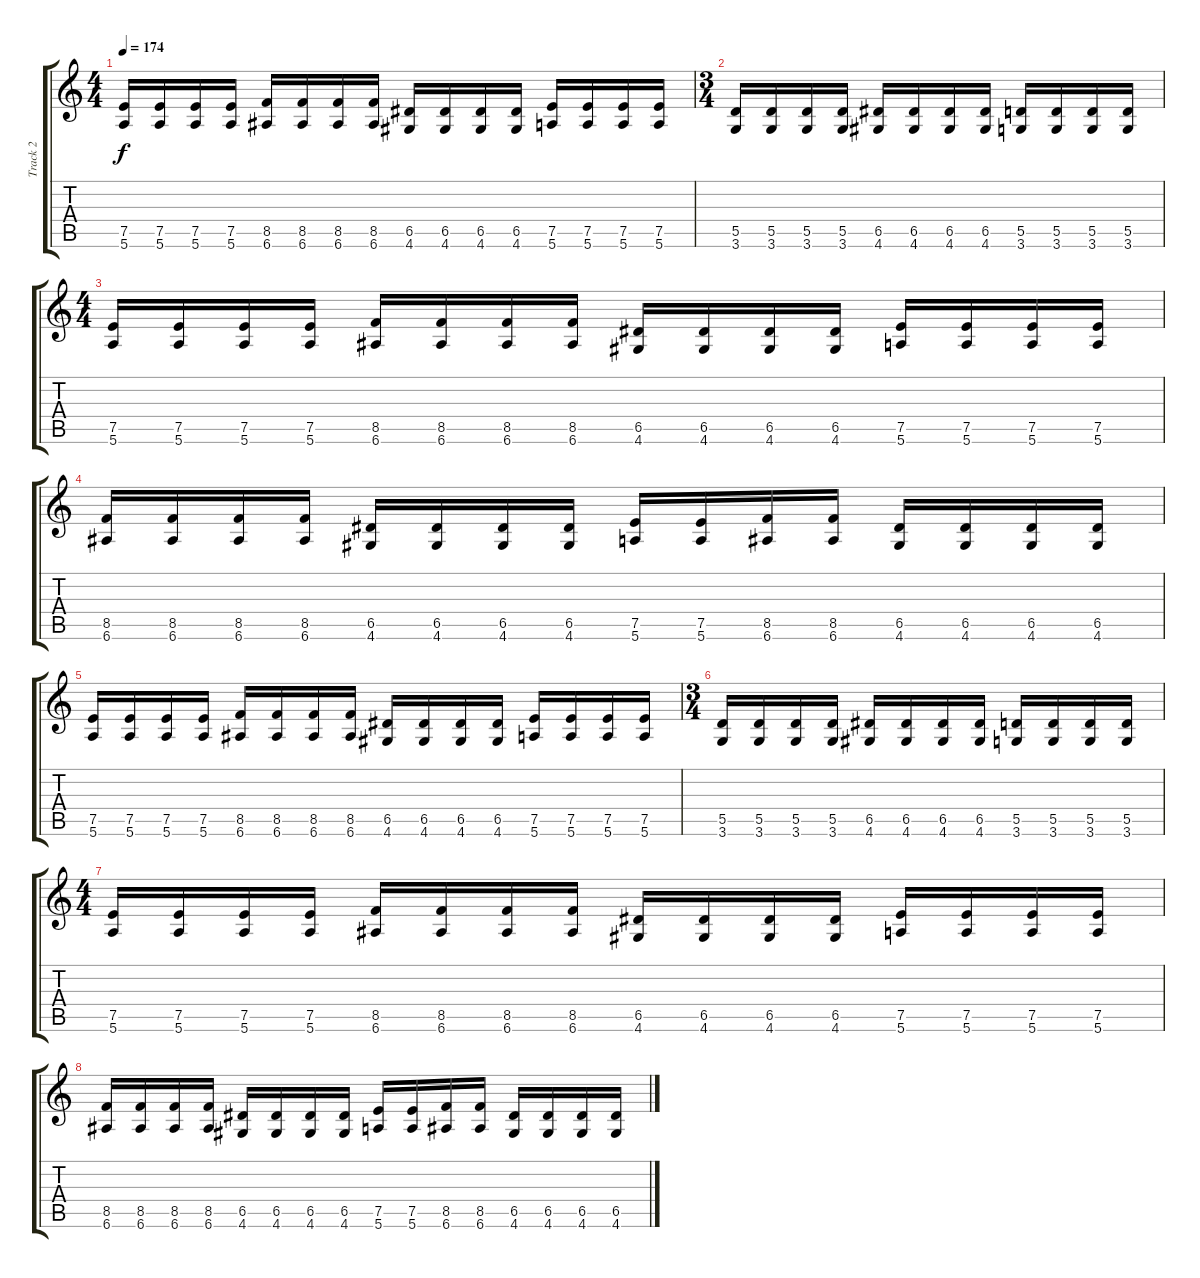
\track ("Track 2" "Track 2") {instrument distortionguitar}
\staff {score tabs}
\tuning (E4 B3 G3 D3 A2 E2) {hide}
\ts (4 4)
\tempo 174
\clef g2
\ks c
(7.5 5.6).16{dy f} (7.5 5.6).16 (7.5 5.6).16 (7.5 5.6).16 (8.5 6.6).16 (8.5 6.6).16 (8.5 6.6).16 (8.5 6.6).16 (6.5 4.6).16 (6.5 4.6).16 (6.5 4.6).16 (6.5 4.6).16 (7.5 5.6).16 (7.5 5.6).16 (7.5 5.6).16 (7.5 5.6).16 |
\ts (3 4)
(5.5 3.6).16 (5.5 3.6).16 (5.5 3.6).16 (5.5 3.6).16 (6.5 4.6).16 (6.5 4.6).16 (6.5 4.6).16 (6.5 4.6).16 (5.5 3.6).16 (5.5 3.6).16 (5.5 3.6).16 (5.5 3.6).16 |
\ts (4 4)
(7.5 5.6).16 (7.5 5.6).16 (7.5 5.6).16 (7.5 5.6).16 (8.5 6.6).16 (8.5 6.6).16 (8.5 6.6).16 (8.5 6.6).16 (6.5 4.6).16 (6.5 4.6).16 (6.5 4.6).16 (6.5 4.6).16 (7.5 5.6).16 (7.5 5.6).16 (7.5 5.6).16 (7.5 5.6).16 |
(8.5 6.6).16 (8.5 6.6).16 (8.5 6.6).16 (8.5 6.6).16 (6.5 4.6).16 (6.5 4.6).16 (6.5 4.6).16 (6.5 4.6).16 (7.5 5.6).16 (7.5 5.6).16 (8.5 6.6).16 (8.5 6.6).16 (6.5 4.6).16 (6.5 4.6).16 (6.5 4.6).16 (6.5 4.6).16 |
(7.5 5.6).16 (7.5 5.6).16 (7.5 5.6).16 (7.5 5.6).16 (8.5 6.6).16 (8.5 6.6).16 (8.5 6.6).16 (8.5 6.6).16 (6.5 4.6).16 (6.5 4.6).16 (6.5 4.6).16 (6.5 4.6).16 (7.5 5.6).16 (7.5 5.6).16 (7.5 5.6).16 (7.5 5.6).16 |
\ts (3 4)
(5.5 3.6).16 (5.5 3.6).16 (5.5 3.6).16 (5.5 3.6).16 (6.5 4.6).16 (6.5 4.6).16 (6.5 4.6).16 (6.5 4.6).16 (5.5 3.6).16 (5.5 3.6).16 (5.5 3.6).16 (5.5 3.6).16 |
\ts (4 4)
(7.5 5.6).16 (7.5 5.6).16 (7.5 5.6).16 (7.5 5.6).16 (8.5 6.6).16 (8.5 6.6).16 (8.5 6.6).16 (8.5 6.6).16 (6.5 4.6).16 (6.5 4.6).16 (6.5 4.6).16 (6.5 4.6).16 (7.5 5.6).16 (7.5 5.6).16 (7.5 5.6).16 (7.5 5.6).16 |
(8.5 6.6).16 (8.5 6.6).16 (8.5 6.6).16 (8.5 6.6).16 (6.5 4.6).16 (6.5 4.6).16 (6.5 4.6).16 (6.5 4.6).16 (7.5 5.6).16 (7.5 5.6).16 (8.5 6.6).16 (8.5 6.6).16 (6.5 4.6).16 (6.5 4.6).16 (6.5 4.6).16 (6.5 4.6).16
